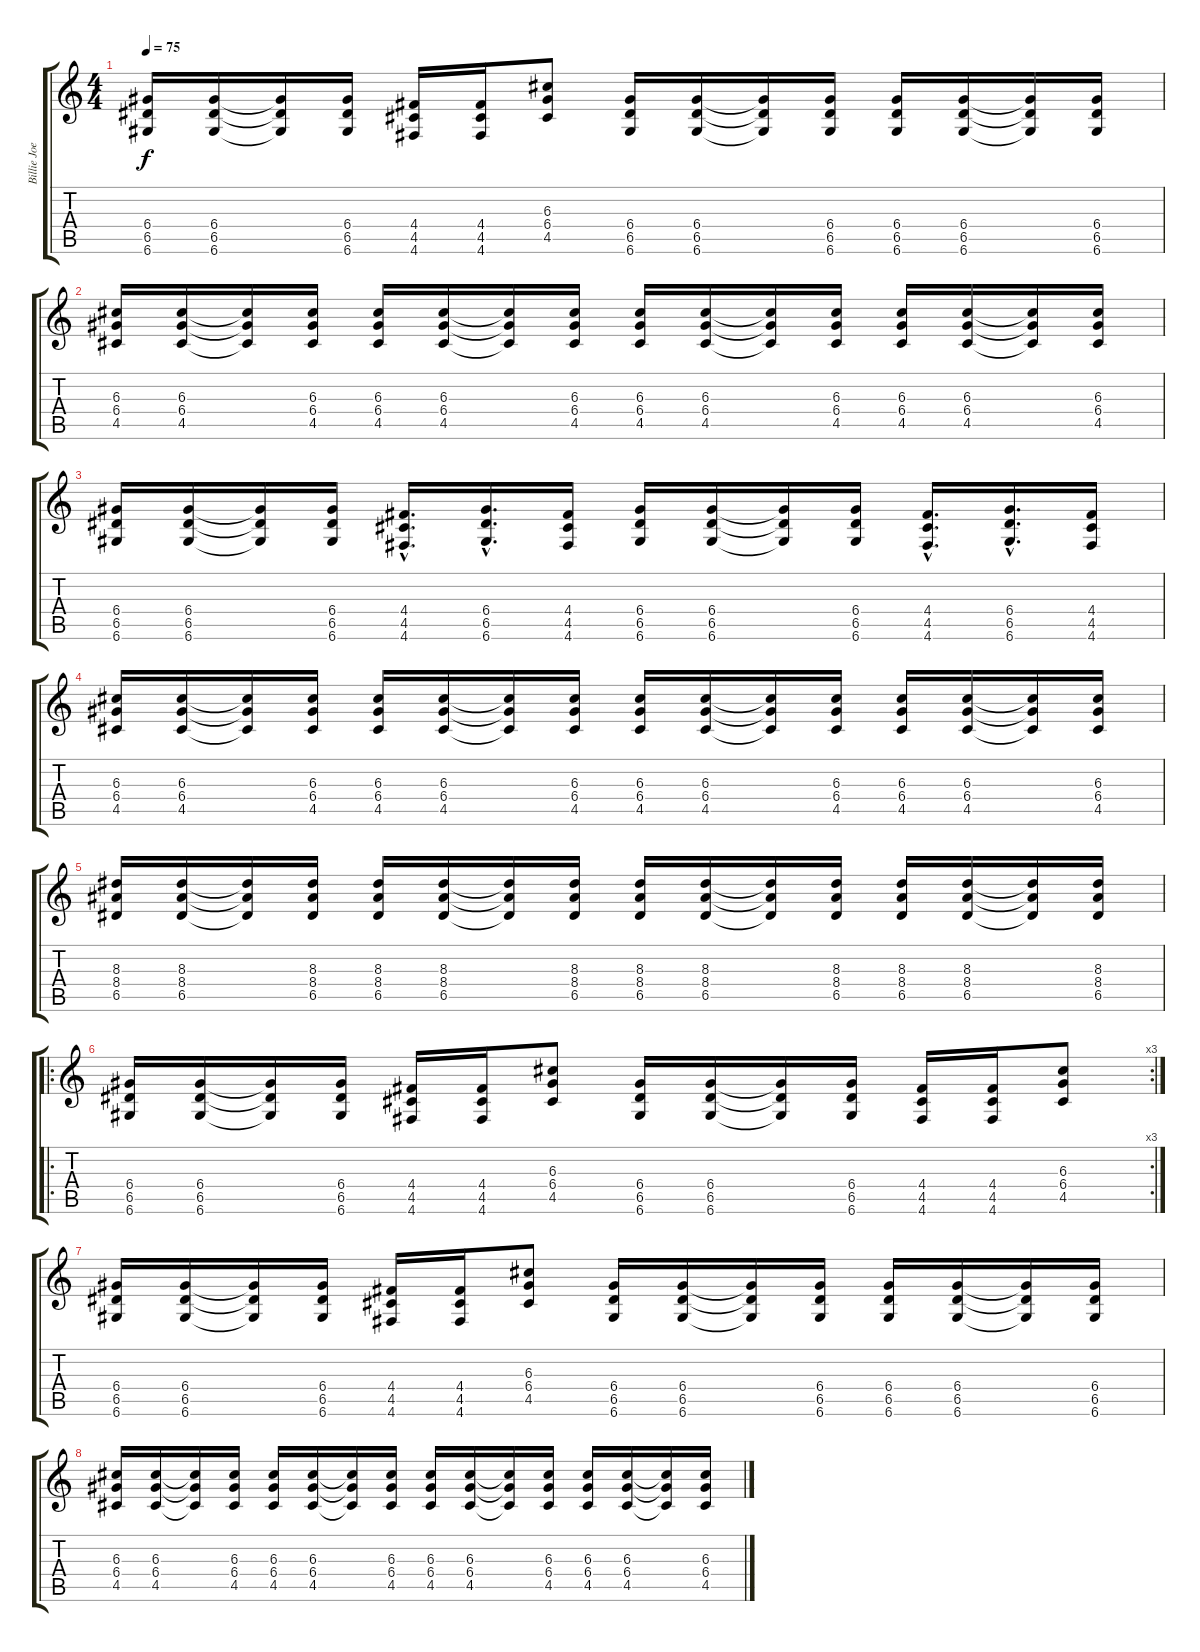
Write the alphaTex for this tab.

\track ("Billie Joe" "Billie Joe") {instrument distortionguitar}
\staff {score tabs}
\tuning (E4 B3 G3 D3 A2 D2) {hide}
\ts (4 4)
\tempo 75
\clef g2
\ks c
(6.4 6.5 6.6).16{dy f} (6.4 6.5 6.6).16 (6.4{t} 6.5{t} 6.6{t}).16 (6.4 6.5 6.6).16 (4.4 4.5 4.6).16 (4.4 4.5 4.6).16 (6.3 6.4 4.5).8 (6.4 6.5 6.6).16 (6.4 6.5 6.6).16 (6.4{t} 6.5{t} 6.6{t}).16 (6.4 6.5 6.6).16 (6.4 6.5 6.6).16 (6.4 6.5 6.6).16 (6.4{t} 6.5{t} 6.6{t}).16 (6.4 6.5 6.6).16 |
(6.3 6.4 4.5).16 (6.3 6.4 4.5).16 (6.3{t} 6.4{t} 4.5{t}).16 (6.3 6.4 4.5).16 (6.3 6.4 4.5).16 (6.3 6.4 4.5).16 (6.3{t} 6.4{t} 4.5{t}).16 (6.3 6.4 4.5).16 (6.3 6.4 4.5).16 (6.3 6.4 4.5).16 (6.3{t} 6.4{t} 4.5{t}).16 (6.3 6.4 4.5).16 (6.3 6.4 4.5).16 (6.3 6.4 4.5).16 (6.3{t} 6.4{t} 4.5{t}).16 (6.3 6.4 4.5).16 |
(6.4 6.5 6.6).16 (6.4 6.5 6.6).16 (6.4{t} 6.5{t} 6.6{t}).16 (6.4 6.5 6.6).16 (4.4{hac} 4.5{hac} 4.6{hac}).16{d} (6.4{hac} 6.5{hac} 6.6{hac}).16{d} (4.4 4.5 4.6).16 (6.4 6.5 6.6).16 (6.4 6.5 6.6).16 (6.4{t} 6.5{t} 6.6{t}).16 (6.4 6.5 6.6).16 (4.4{hac} 4.5{hac} 4.6{hac}).16{d} (6.4{hac} 6.5{hac} 6.6{hac}).16{d} (4.4 4.5 4.6).16 |
(6.3 6.4 4.5).16 (6.3 6.4 4.5).16 (6.3{t} 6.4{t} 4.5{t}).16 (6.3 6.4 4.5).16 (6.3 6.4 4.5).16 (6.3 6.4 4.5).16 (6.3{t} 6.4{t} 4.5{t}).16 (6.3 6.4 4.5).16 (6.3 6.4 4.5).16 (6.3 6.4 4.5).16 (6.3{t} 6.4{t} 4.5{t}).16 (6.3 6.4 4.5).16 (6.3 6.4 4.5).16 (6.3 6.4 4.5).16 (6.3{t} 6.4{t} 4.5{t}).16 (6.3 6.4 4.5).16 |
(8.3 8.4 6.5).16 (8.3 8.4 6.5).16 (8.3{t} 8.4{t} 6.5{t}).16 (8.3 8.4 6.5).16 (8.3 8.4 6.5).16 (8.3 8.4 6.5).16 (8.3{t} 8.4{t} 6.5{t}).16 (8.3 8.4 6.5).16 (8.3 8.4 6.5).16 (8.3 8.4 6.5).16 (8.3{t} 8.4{t} 6.5{t}).16 (8.3 8.4 6.5).16 (8.3 8.4 6.5).16 (8.3 8.4 6.5).16 (8.3{t} 8.4{t} 6.5{t}).16 (8.3 8.4 6.5).16 |
\ro
\rc 3
(6.4 6.5 6.6).16 (6.4 6.5 6.6).16 (6.4{t} 6.5{t} 6.6{t}).16 (6.4 6.5 6.6).16 (4.4 4.5 4.6).16 (4.4 4.5 4.6).16 (6.3 6.4 4.5).8 (6.4 6.5 6.6).16 (6.4 6.5 6.6).16 (6.4{t} 6.5{t} 6.6{t}).16 (6.4 6.5 6.6).16 (4.4 4.5 4.6).16 (4.4 4.5 4.6).16 (6.3 6.4 4.5).8 |
(6.4 6.5 6.6).16 (6.4 6.5 6.6).16 (6.4{t} 6.5{t} 6.6{t}).16 (6.4 6.5 6.6).16 (4.4 4.5 4.6).16 (4.4 4.5 4.6).16 (6.3 6.4 4.5).8 (6.4 6.5 6.6).16 (6.4 6.5 6.6).16 (6.4{t} 6.5{t} 6.6{t}).16 (6.4 6.5 6.6).16 (6.4 6.5 6.6).16 (6.4 6.5 6.6).16 (6.4{t} 6.5{t} 6.6{t}).16 (6.4 6.5 6.6).16 |
(6.3 6.4 4.5).16 (6.3 6.4 4.5).16 (6.3{t} 6.4{t} 4.5{t}).16 (6.3 6.4 4.5).16 (6.3 6.4 4.5).16 (6.3 6.4 4.5).16 (6.3{t} 6.4{t} 4.5{t}).16 (6.3 6.4 4.5).16 (6.3 6.4 4.5).16 (6.3 6.4 4.5).16 (6.3{t} 6.4{t} 4.5{t}).16 (6.3 6.4 4.5).16 (6.3 6.4 4.5).16 (6.3 6.4 4.5).16 (6.3{t} 6.4{t} 4.5{t}).16 (6.3 6.4 4.5).16
